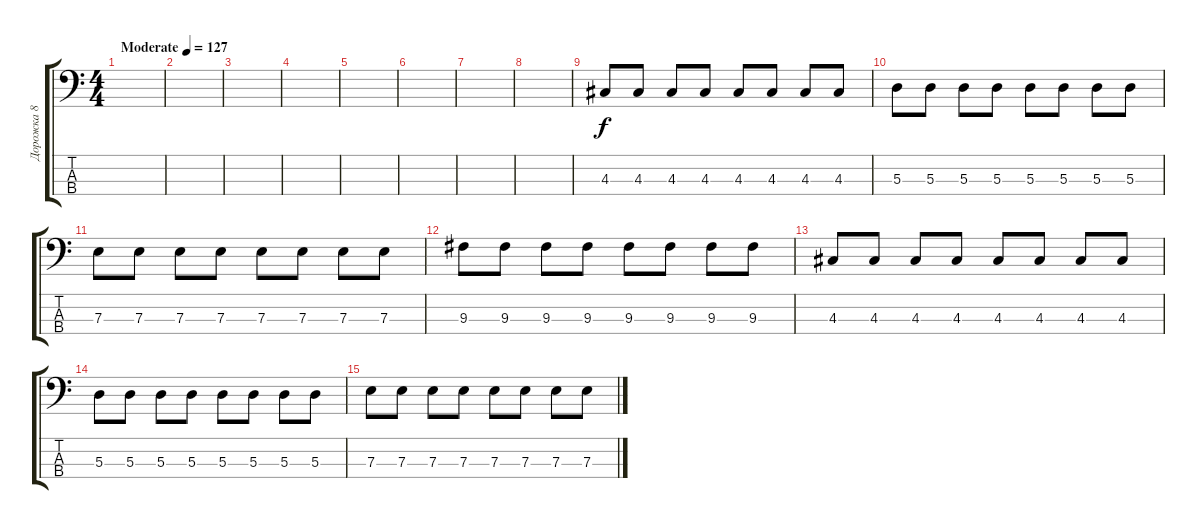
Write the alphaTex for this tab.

\track ("Дорожка 8" "Дорожка 8") {instrument electricbassfinger}
\staff {score tabs}
\tuning (G2 D2 A1 E1) {hide}
\ts (4 4)
\tempo (127 "Moderate")
\clef f4
\ks c
|
|
|
|
|
|
|
|
4.3.8 4.3.8 4.3.8 4.3.8 4.3.8 4.3.8 4.3.8 4.3.8 |
5.3.8 5.3.8 5.3.8 5.3.8 5.3.8 5.3.8 5.3.8 5.3.8 |
7.3.8 7.3.8 7.3.8 7.3.8 7.3.8 7.3.8 7.3.8 7.3.8 |
9.3.8 9.3.8 9.3.8 9.3.8 9.3.8 9.3.8 9.3.8 9.3.8 |
4.3.8 4.3.8 4.3.8 4.3.8 4.3.8 4.3.8 4.3.8 4.3.8 |
5.3.8 5.3.8 5.3.8 5.3.8 5.3.8 5.3.8 5.3.8 5.3.8 |
7.3.8 7.3.8 7.3.8 7.3.8 7.3.8 7.3.8 7.3.8 7.3.8
